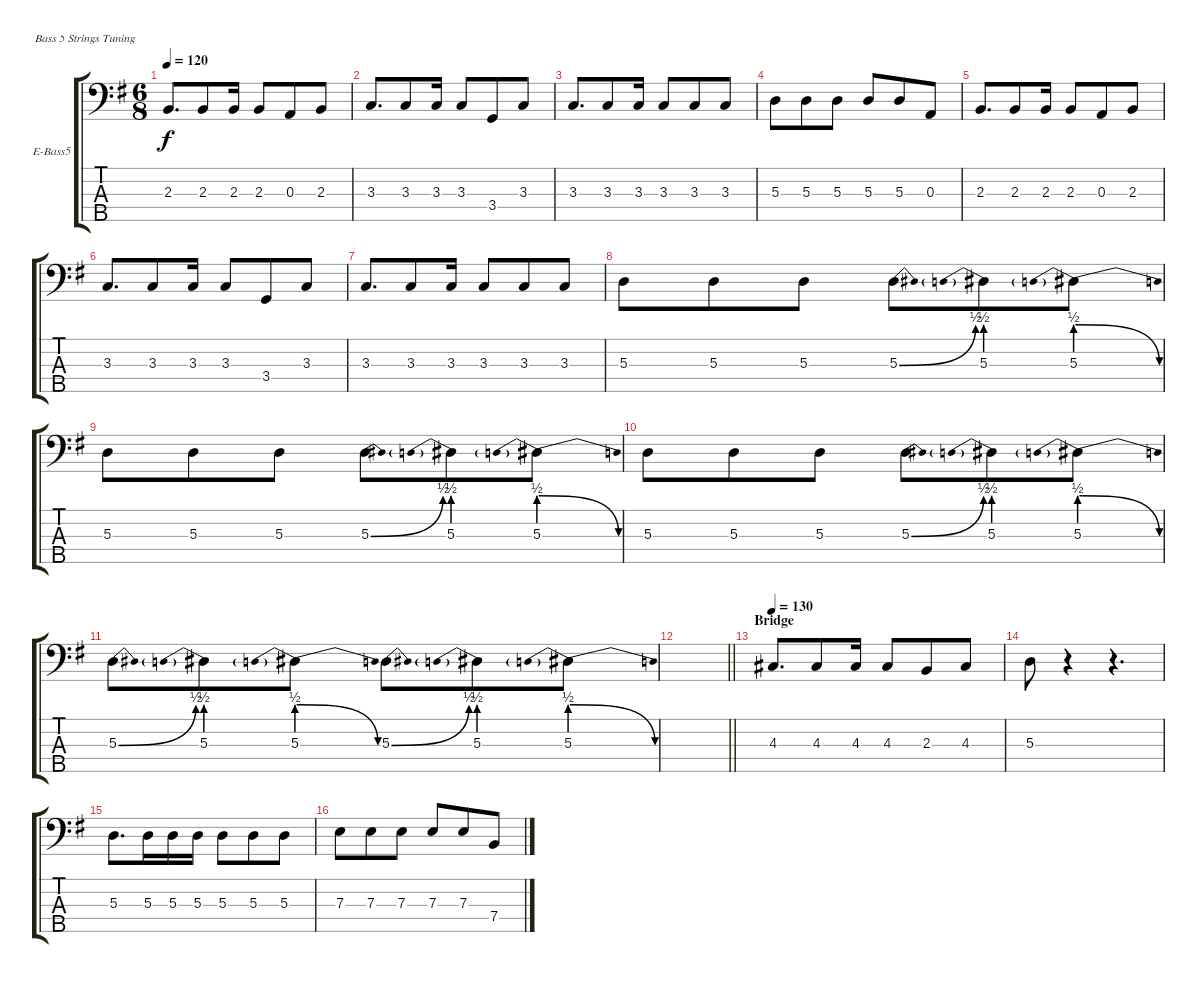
\bracketExtendMode groupsimilarinstruments
\firstSystemTrackNameOrientation horizontal
\otherSystemsTrackNameOrientation horizontal
\track ("baz (Andrey Stefnuk)" "E-Bass5") {instrument electricbassfinger}
\staff {score tabs}
\tuning (G2 D2 A1 E1 B0)
\ts (6 8)
\tempo 120
\clef f4
\ks eminor
2.3.8{d dy f} 2.3.8 2.3.16 2.3.8 0.3.8 2.3.8 |
3.3.8{d} 3.3.8 3.3.16 3.3.8 3.4.8 3.3.8 |
3.3.8{d} 3.3.8 3.3.16 3.3.8 3.3.8 3.3.8 |
5.3.8 5.3.8 5.3.8 5.3.8 5.3.8 0.3.8 |
2.3.8{d} 2.3.8 2.3.16 2.3.8 0.3.8 2.3.8 |
3.3.8{d} 3.3.8 3.3.16 3.3.8 3.4.8 3.3.8 |
3.3.8{d} 3.3.8 3.3.16 3.3.8 3.3.8 3.3.8 |
5.3.8 5.3.8 5.3.8 5.3{be (bend 0 0 60 2)}.8 5.3{be (prebend 0 2 60 2)}.8 5.3{be (prebendrelease 0 2 60 0)}.8 |
5.3.8 5.3.8 5.3.8 5.3{be (bend 0 0 60 2)}.8 5.3{be (prebend 0 2 60 2)}.8 5.3{be (prebendrelease 0 2 60 0)}.8 |
5.3.8 5.3.8 5.3.8 5.3{be (bend 0 0 60 2)}.8 5.3{be (prebend 0 2 60 2)}.8 5.3{be (prebendrelease 0 2 60 0)}.8 |
5.3{be (bend 0 0 60 2)}.8 5.3{be (prebend 0 2 60 2)}.8 5.3{be (prebendrelease 0 2 60 0)}.8 5.3{be (bend 0 0 60 2)}.8 5.3{be (prebend 0 2 60 2)}.8 5.3{be (prebendrelease 0 2 60 0)}.8 |
\barLineRight lightlight
|
\section ("" "Bridge")
\tempo 130
4.3.8{d} 4.3.8 4.3.16 4.3.8 2.3.8 4.3.8 |
5.3.8 r.4 r.4{d} |
5.3.8{d} 5.3.16 5.3.16 5.3.16 5.3.8 5.3.8 5.3.8 |
7.3.8 7.3.8 7.3.8 7.3.8 7.3.8 7.4.8
